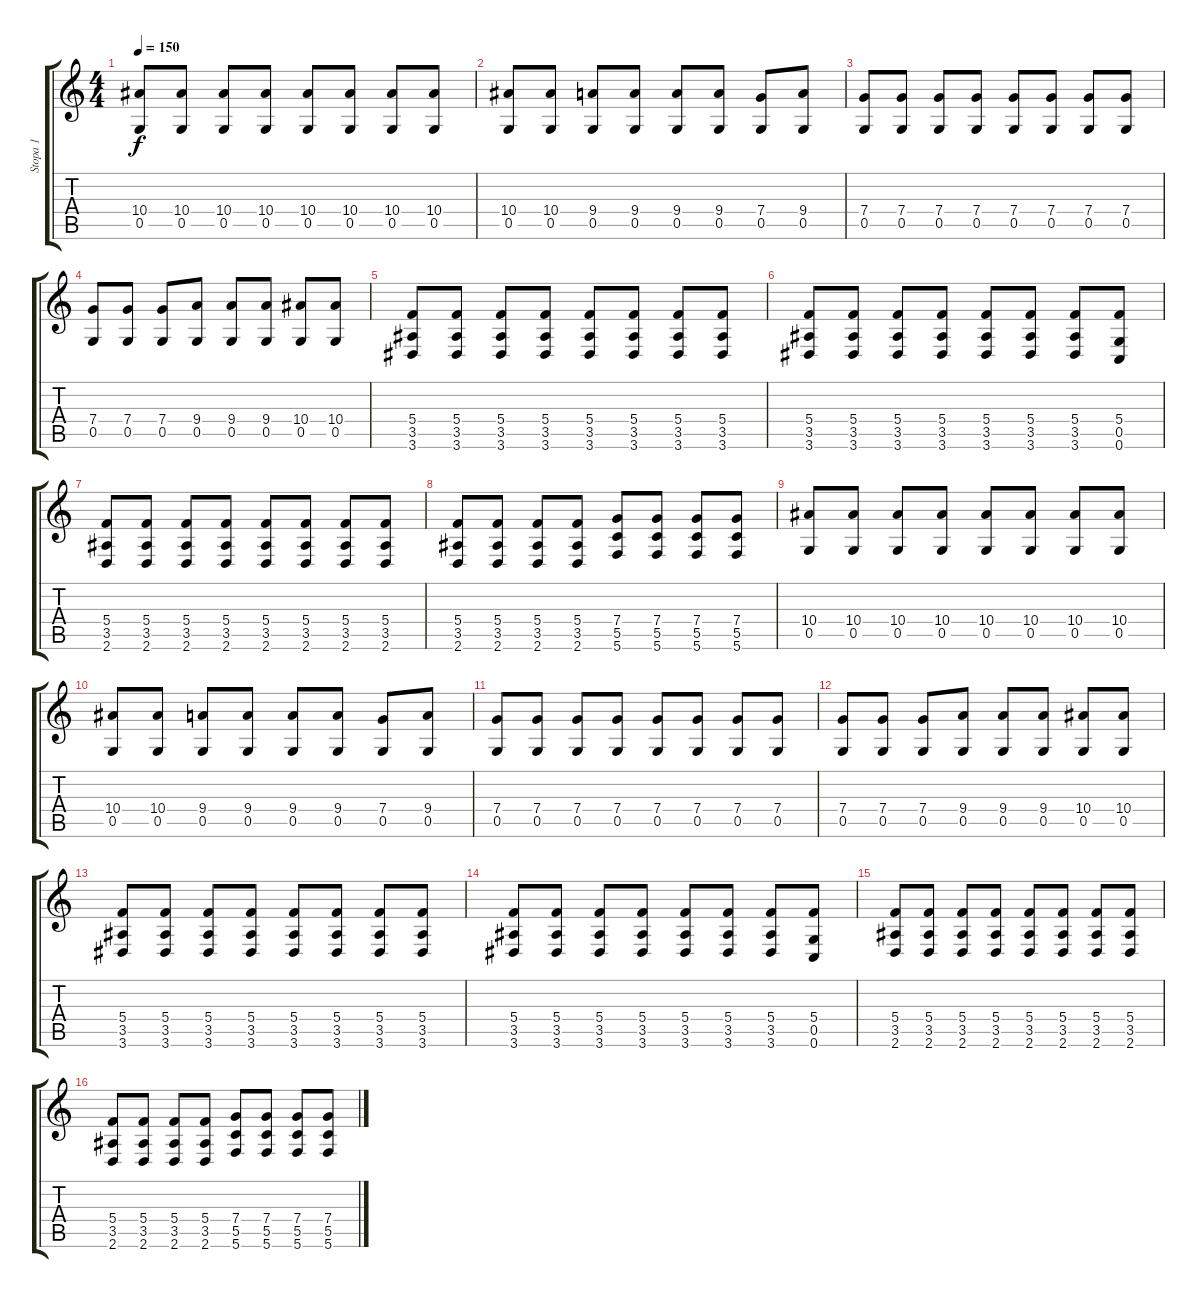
\track ("Stopa 1" "Stopa 1") {instrument electricguitarclean}
\staff {score tabs}
\tuning (D4 A3 F3 C3 G2 C2) {hide}
\ts (4 4)
\tempo 150
\clef g2
\ks c
(10.4 0.5).8{dy f instrument electricguitarclean} (10.4 0.5).8 (10.4 0.5).8 (10.4 0.5).8 (10.4 0.5).8 (10.4 0.5).8 (10.4 0.5).8 (10.4 0.5).8 |
(10.4 0.5).8 (10.4 0.5).8 (9.4 0.5).8 (9.4 0.5).8 (9.4 0.5).8 (9.4 0.5).8 (7.4 0.5).8 (9.4 0.5).8 |
(7.4 0.5).8 (7.4 0.5).8 (7.4 0.5).8 (7.4 0.5).8 (7.4 0.5).8 (7.4 0.5).8 (7.4 0.5).8 (7.4 0.5).8 |
(7.4 0.5).8 (7.4 0.5).8 (7.4 0.5).8 (9.4 0.5).8 (9.4 0.5).8 (9.4 0.5).8 (10.4 0.5).8 (10.4 0.5).8 |
(5.4 3.5 3.6).8 (5.4 3.5 3.6).8 (5.4 3.5 3.6).8 (5.4 3.5 3.6).8 (5.4 3.5 3.6).8 (5.4 3.5 3.6).8 (5.4 3.5 3.6).8 (5.4 3.5 3.6).8 |
(5.4 3.5 3.6).8 (5.4 3.5 3.6).8 (5.4 3.5 3.6).8 (5.4 3.5 3.6).8 (5.4 3.5 3.6).8 (5.4 3.5 3.6).8 (5.4 3.5 3.6).8 (5.4 0.5 0.6).8 |
(5.4 3.5 2.6).8 (5.4 3.5 2.6).8 (5.4 3.5 2.6).8 (5.4 3.5 2.6).8 (5.4 3.5 2.6).8 (5.4 3.5 2.6).8 (5.4 3.5 2.6).8 (5.4 3.5 2.6).8 |
(5.4 3.5 2.6).8 (5.4 3.5 2.6).8 (5.4 3.5 2.6).8 (5.4 3.5 2.6).8 (7.4 5.5 5.6).8 (7.4 5.5 5.6).8 (7.4 5.5 5.6).8 (7.4 5.5 5.6).8 |
(10.4 0.5).8 (10.4 0.5).8 (10.4 0.5).8 (10.4 0.5).8 (10.4 0.5).8 (10.4 0.5).8 (10.4 0.5).8 (10.4 0.5).8 |
(10.4 0.5).8 (10.4 0.5).8 (9.4 0.5).8 (9.4 0.5).8 (9.4 0.5).8 (9.4 0.5).8 (7.4 0.5).8 (9.4 0.5).8 |
(7.4 0.5).8 (7.4 0.5).8 (7.4 0.5).8 (7.4 0.5).8 (7.4 0.5).8 (7.4 0.5).8 (7.4 0.5).8 (7.4 0.5).8 |
(7.4 0.5).8 (7.4 0.5).8 (7.4 0.5).8 (9.4 0.5).8 (9.4 0.5).8 (9.4 0.5).8 (10.4 0.5).8 (10.4 0.5).8 |
(5.4 3.5 3.6).8 (5.4 3.5 3.6).8 (5.4 3.5 3.6).8 (5.4 3.5 3.6).8 (5.4 3.5 3.6).8 (5.4 3.5 3.6).8 (5.4 3.5 3.6).8 (5.4 3.5 3.6).8 |
(5.4 3.5 3.6).8 (5.4 3.5 3.6).8 (5.4 3.5 3.6).8 (5.4 3.5 3.6).8 (5.4 3.5 3.6).8 (5.4 3.5 3.6).8 (5.4 3.5 3.6).8 (5.4 0.5 0.6).8 |
(5.4 3.5 2.6).8 (5.4 3.5 2.6).8 (5.4 3.5 2.6).8 (5.4 3.5 2.6).8 (5.4 3.5 2.6).8 (5.4 3.5 2.6).8 (5.4 3.5 2.6).8 (5.4 3.5 2.6).8 |
(5.4 3.5 2.6).8 (5.4 3.5 2.6).8 (5.4 3.5 2.6).8 (5.4 3.5 2.6).8 (7.4 5.5 5.6).8 (7.4 5.5 5.6).8 (7.4 5.5 5.6).8 (7.4 5.5 5.6).8
